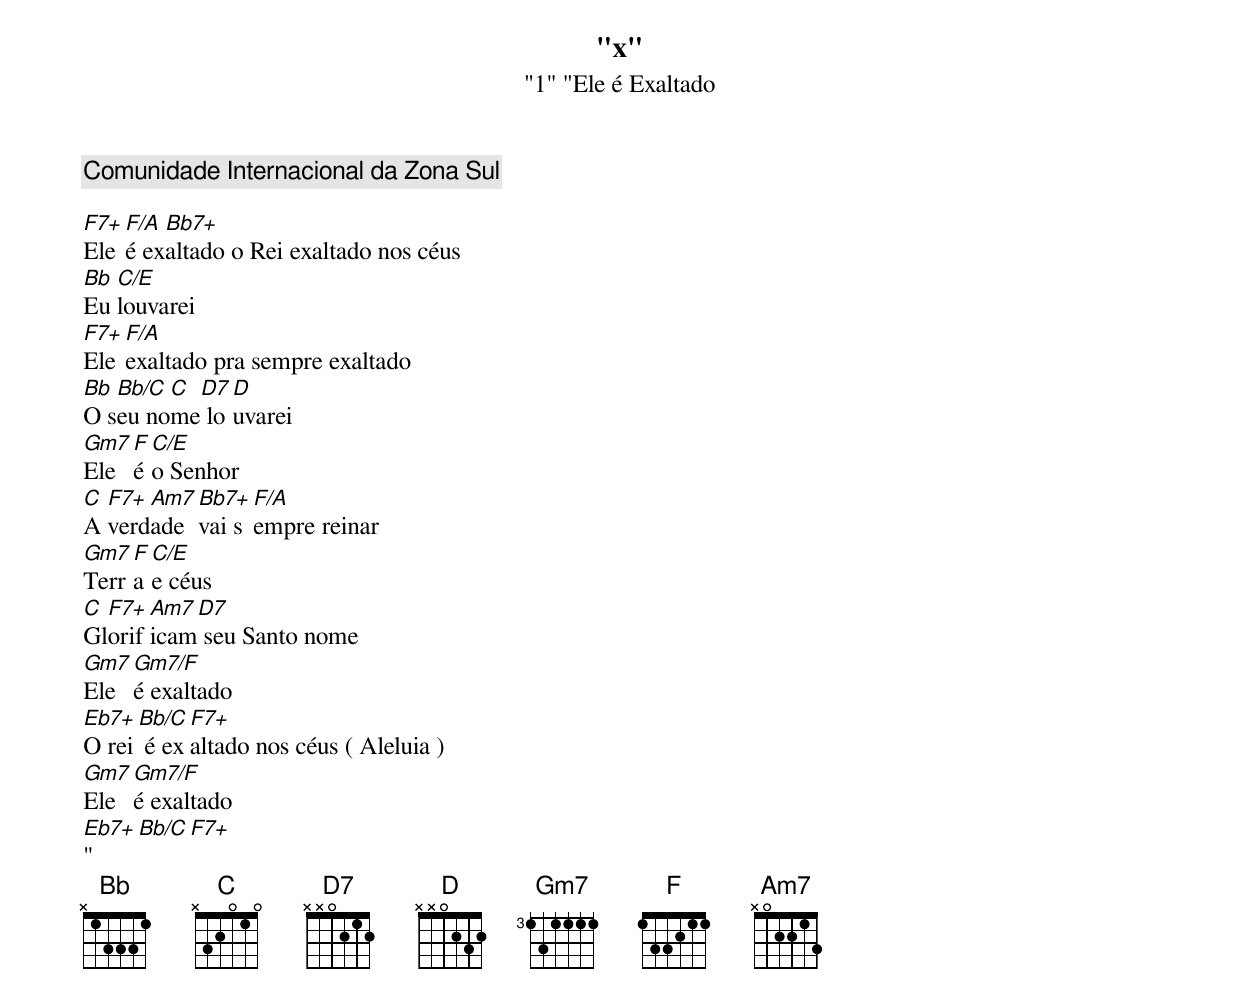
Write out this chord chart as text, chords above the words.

"x"
"1" "Ele é Exaltado
Comunidade Internacional da Zona Sul

F7+ F/A Bb7+
Ele é exaltado o Rei exaltado nos céus
Bb C/E
Eu louvarei
F7+ F/A
Ele exaltado pra sempre exaltado
Bb Bb/C C D7 D
O seu nome louvarei
Gm7 F C/E
Ele é o Senhor
C F7+ Am7 Bb7+ F/A
A verdade vai sempre reinar
Gm7 F C/E
Terra e céus
C F7+ Am7 D7
Glorificam seu Santo nome
Gm7 Gm7/F
Ele é exaltado
Eb7+ Bb/C F7+
O rei é exaltado nos céus ( Aleluia )
Gm7 Gm7/F
Ele é exaltado
Eb7+ Bb/C F7+
"
